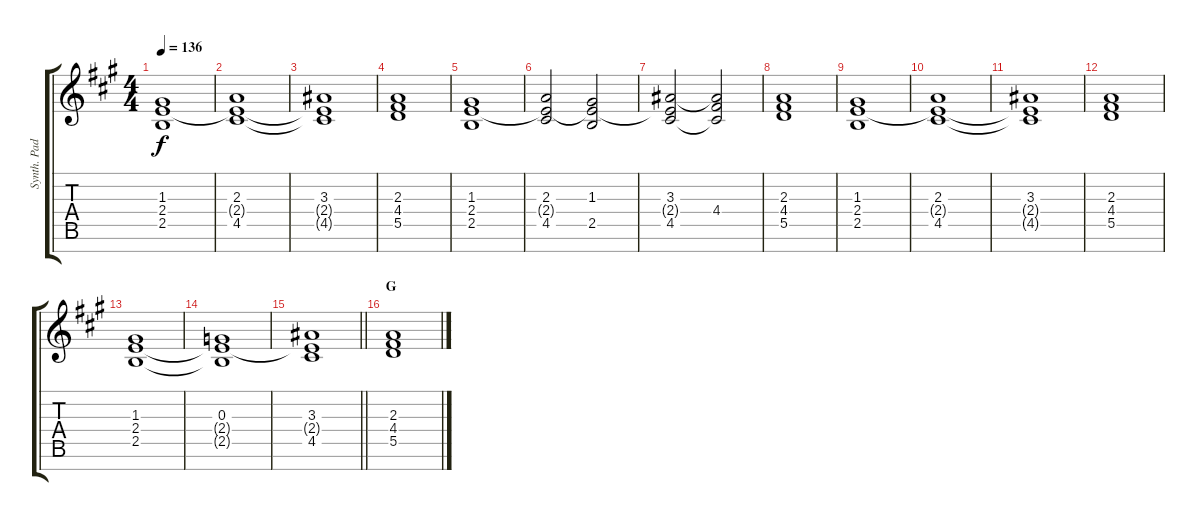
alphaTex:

\track ("Synth. Pad" "Synth. Pad") {instrument pad2warm}
\staff {score tabs}
\tuning (E5 B4 G4 D4 A3 E3 B2) {hide}
\ts (4 4)
\tempo 136
\clef g2
\ks a
(1.3 2.4 2.5).1{dy f} |
(2.3 2.4{t} 4.5).1 |
(3.3 2.4{t} 4.5{t}).1 |
(2.3 4.4 5.5).1 |
(1.3 2.4 2.5).1 |
(2.3 2.4{t} 4.5).2 (1.3 2.4{t} 2.5).2 |
(3.3 2.4{t} 4.5).2 (3.3{t} 4.4 4.5{t}).2 |
(2.3 4.4 5.5).1 |
(1.3 2.4 2.5).1 |
(2.3 2.4{t} 4.5).1 |
(3.3 2.4{t} 4.5{t}).1 |
(2.3 4.4 5.5).1 |
(1.3 2.4 2.5).1 |
(0.3 2.4{t} 2.5{t}).1 |
\barLineRight lightlight
(3.3 2.4{t} 4.5).1 |
\section ("" "G")
(2.3 4.4 5.5).1
